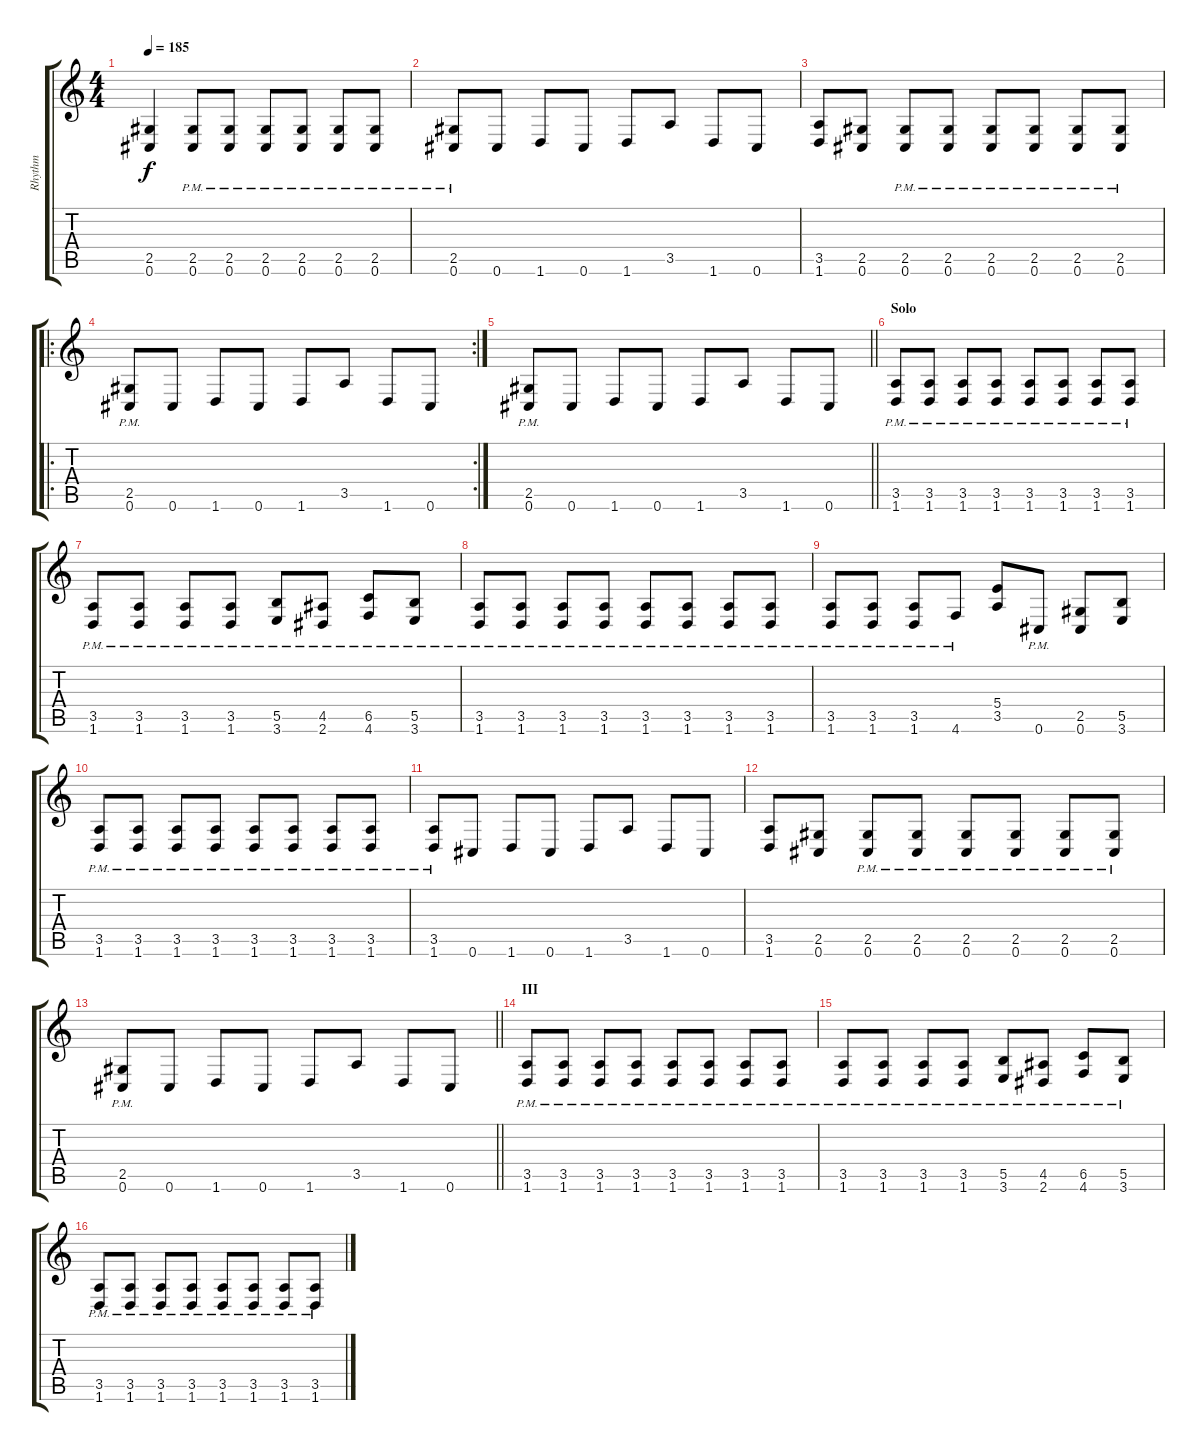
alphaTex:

\track ("Rhythm" "Rhythm") {instrument distortionguitar}
\staff {score tabs}
\tuning (Db4 Ab3 E3 B2 Gb2 Db2) {hide}
\ts (4 4)
\tempo 185
\clef g2
\ks c
(2.5 0.6).4{dy f} (2.5{pm} 0.6{pm}).8 (2.5{pm} 0.6{pm}).8 (2.5{pm} 0.6{pm}).8 (2.5{pm} 0.6{pm}).8 (2.5{pm} 0.6{pm}).8 (2.5{pm} 0.6{pm}).8 |
(2.5{pm} 0.6{pm}).8 0.6.8 1.6.8 0.6.8 1.6.8 3.5.8 1.6.8 0.6.8 |
(3.5 1.6).8 (2.5 0.6).8 (2.5{pm} 0.6{pm}).8 (2.5{pm} 0.6{pm}).8 (2.5{pm} 0.6{pm}).8 (2.5{pm} 0.6{pm}).8 (2.5{pm} 0.6{pm}).8 (2.5{pm} 0.6{pm}).8 |
\ro
\rc 2
(2.5{pm} 0.6{pm}).8 0.6.8 1.6.8 0.6.8 1.6.8 3.5.8 1.6.8 0.6.8 |
\barLineRight lightlight
(2.5{pm} 0.6{pm}).8 0.6.8 1.6.8 0.6.8 1.6.8 3.5.8 1.6.8 0.6.8 |
\section ("" "Solo")
(3.5{pm} 1.6{pm}).8 (3.5{pm} 1.6{pm}).8 (3.5{pm} 1.6{pm}).8 (3.5{pm} 1.6{pm}).8 (3.5{pm} 1.6{pm}).8 (3.5{pm} 1.6{pm}).8 (3.5{pm} 1.6{pm}).8 (3.5{pm} 1.6{pm}).8 |
(3.5{pm} 1.6{pm}).8 (3.5{pm} 1.6{pm}).8 (3.5{pm} 1.6{pm}).8 (3.5{pm} 1.6{pm}).8 (5.5{pm} 3.6{pm}).8 (4.5{pm} 2.6{pm}).8 (6.5{pm} 4.6{pm}).8 (5.5{pm} 3.6{pm}).8 |
(3.5{pm} 1.6{pm}).8 (3.5{pm} 1.6{pm}).8 (3.5{pm} 1.6{pm}).8 (3.5{pm} 1.6{pm}).8 (3.5{pm} 1.6{pm}).8 (3.5{pm} 1.6{pm}).8 (3.5{pm} 1.6{pm}).8 (3.5{pm} 1.6{pm}).8 |
(3.5{pm} 1.6{pm}).8 (3.5{pm} 1.6{pm}).8 (3.5{pm} 1.6{pm}).8 4.6{pm}.8 (5.4 3.5).8 0.6{pm}.8 (2.5 0.6).8 (5.5 3.6).8 |
(3.5{pm} 1.6{pm}).8 (3.5{pm} 1.6{pm}).8 (3.5{pm} 1.6{pm}).8 (3.5{pm} 1.6{pm}).8 (3.5{pm} 1.6{pm}).8 (3.5{pm} 1.6{pm}).8 (3.5{pm} 1.6{pm}).8 (3.5{pm} 1.6{pm}).8 |
(3.5{pm} 1.6{pm}).8 0.6.8 1.6.8 0.6.8 1.6.8 3.5.8 1.6.8 0.6.8 |
(3.5 1.6).8 (2.5 0.6).8 (2.5{pm} 0.6{pm}).8 (2.5{pm} 0.6{pm}).8 (2.5{pm} 0.6{pm}).8 (2.5{pm} 0.6{pm}).8 (2.5{pm} 0.6{pm}).8 (2.5{pm} 0.6{pm}).8 |
\barLineRight lightlight
(2.5{pm} 0.6{pm}).8 0.6.8 1.6.8 0.6.8 1.6.8 3.5.8 1.6.8 0.6.8 |
\section ("" "III")
(3.5{pm} 1.6{pm}).8 (3.5{pm} 1.6{pm}).8 (3.5{pm} 1.6{pm}).8 (3.5{pm} 1.6{pm}).8 (3.5{pm} 1.6{pm}).8 (3.5{pm} 1.6{pm}).8 (3.5{pm} 1.6{pm}).8 (3.5{pm} 1.6{pm}).8 |
(3.5{pm} 1.6{pm}).8 (3.5{pm} 1.6{pm}).8 (3.5{pm} 1.6{pm}).8 (3.5{pm} 1.6{pm}).8 (5.5{pm} 3.6{pm}).8 (4.5{pm} 2.6{pm}).8 (6.5{pm} 4.6{pm}).8 (5.5{pm} 3.6{pm}).8 |
(3.5{pm} 1.6{pm}).8 (3.5{pm} 1.6{pm}).8 (3.5{pm} 1.6{pm}).8 (3.5{pm} 1.6{pm}).8 (3.5{pm} 1.6{pm}).8 (3.5{pm} 1.6{pm}).8 (3.5{pm} 1.6{pm}).8 (3.5{pm} 1.6{pm}).8
